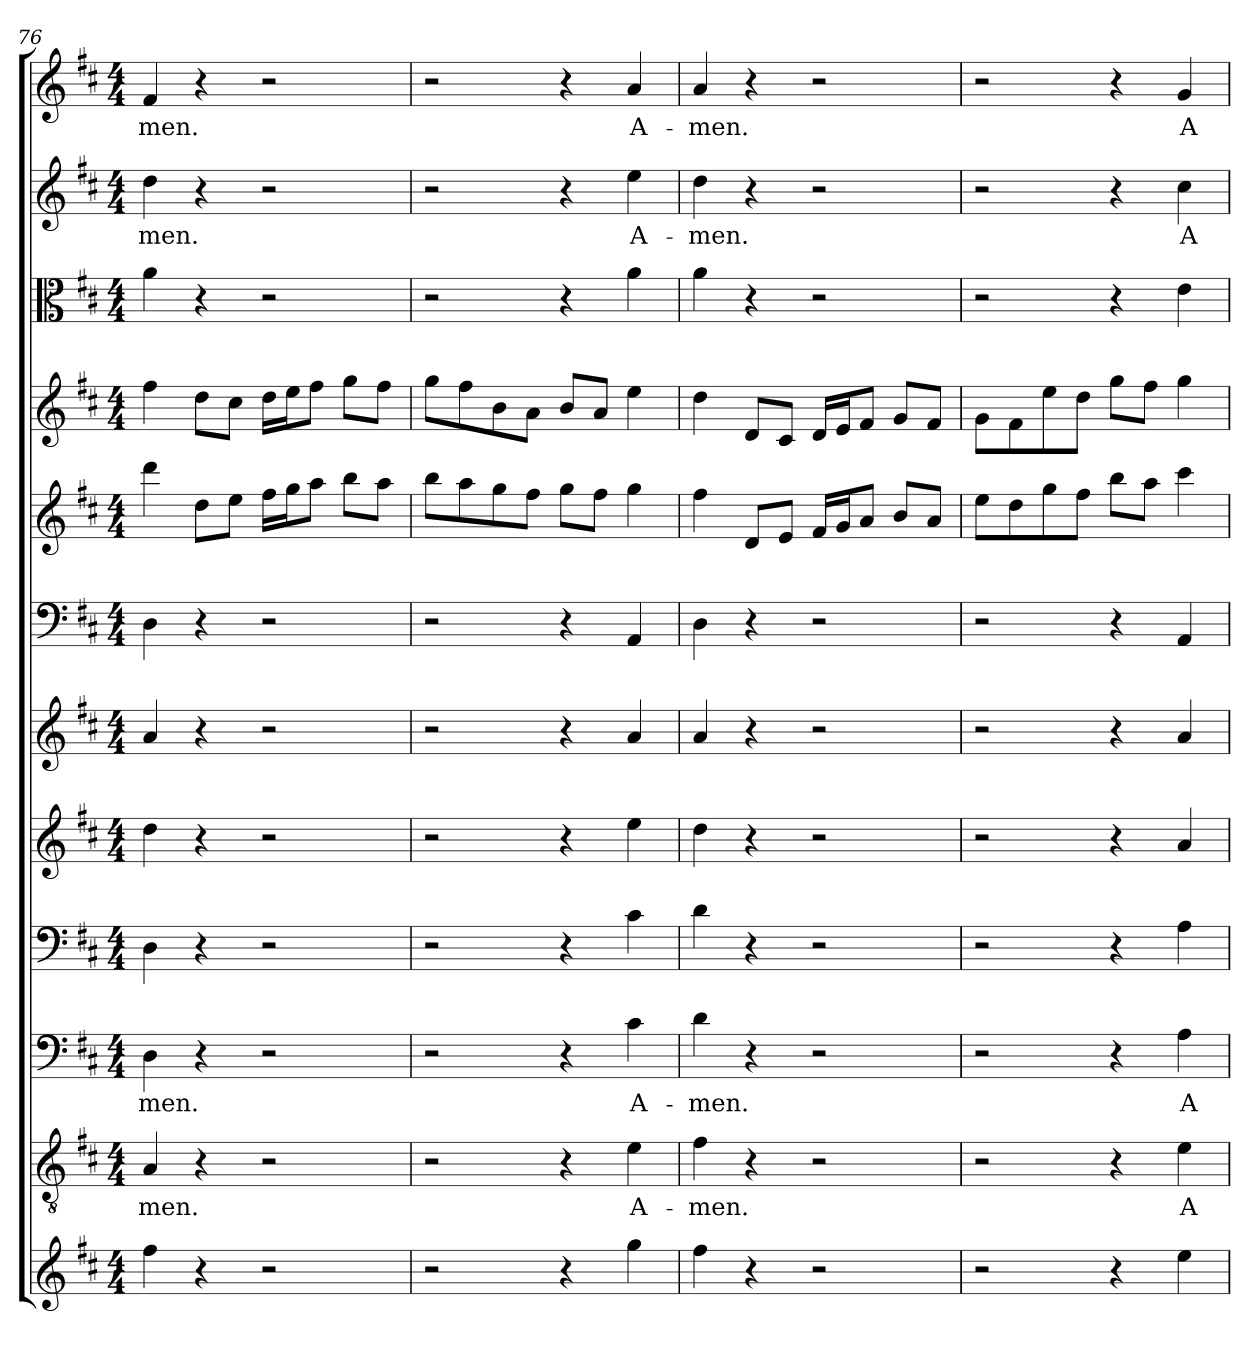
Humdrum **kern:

**kern	**kern	**text	**kern	**text	**kern	**kern	**kern	**kern	**kern	**kern	**kern	**kern	**text	**kern	**text
*part12	*part11	*part11	*part10	*part10	*part9	*part8	*part7	*part6	*part5	*part4	*part3	*part2	*part2	*part1	*part1
*staff12	*staff11	*staff11	*staff10	*staff10	*staff9	*staff8	*staff7	*staff6	*staff5	*staff4	*staff3	*staff2	*staff2	*staff1	*staff1
*clefG2	*clefGv2	*	*clefF4	*	*clefF4	*clefG2	*clefG2	*clefF4	*clefG2	*clefG2	*clefC3	*clefG2	*	*clefG2	*
*k[f#c#]	*k[f#c#]	*	*k[f#c#]	*	*k[f#c#]	*k[f#c#]	*k[f#c#]	*k[f#c#]	*k[f#c#]	*k[f#c#]	*k[f#c#]	*k[f#c#]	*	*k[f#c#]	*
*D:	*D:	*	*D:	*	*D:	*D:	*D:	*D:	*D:	*D:	*D:	*D:	*	*D:	*
*M4/4	*M4/4	*	*M4/4	*	*M4/4	*M4/4	*M4/4	*M4/4	*M4/4	*M4/4	*M4/4	*M4/4	*	*M4/4	*
=76	=76	=76	=76	=76	=76	=76	=76	=76	=76	=76	=76	=76	=76	=76	=76
4ff#\	4A/	-men.	4D\	-men.	4D\	4dd\	4a/	4D\	4ddd\	4ff#\	4a\	4dd\	-men.	4f#/	-men.
4r	4r	.	4r	.	4r	4r	4r	4r	8dd\L	8dd\L	4r	4r	.	4r	.
.	.	.	.	.	.	.	.	.	8ee\J	8cc#\J	.	.	.	.	.
2r	2r	.	2r	.	2r	2r	2r	2r	16ff#\LL	16dd\LL	2r	2r	.	2r	.
.	.	.	.	.	.	.	.	.	16gg\J	16ee\J	.	.	.	.	.
.	.	.	.	.	.	.	.	.	8aa\J	8ff#\J	.	.	.	.	.
.	.	.	.	.	.	.	.	.	8bb\L	8gg\L	.	.	.	.	.
.	.	.	.	.	.	.	.	.	8aa\J	8ff#\J	.	.	.	.	.
=77	=77	=77	=77	=77	=77	=77	=77	=77	=77	=77	=77	=77	=77	=77	=77
2r	2r	.	2r	.	2r	2r	2r	2r	8bb\L	8gg\L	2r	2r	.	2r	.
.	.	.	.	.	.	.	.	.	8aa\	8ff#\	.	.	.	.	.
.	.	.	.	.	.	.	.	.	8gg\	8b\	.	.	.	.	.
.	.	.	.	.	.	.	.	.	8ff#\J	8a\J	.	.	.	.	.
4r	4r	.	4r	.	4r	4r	4r	4r	8gg\L	8b/L	4r	4r	.	4r	.
.	.	.	.	.	.	.	.	.	8ff#\J	8a/J	.	.	.	.	.
4gg\	4e\	A-	4c#\	A-	4c#\	4ee\	4a/	4AA/	4gg\	4ee\	4a\	4ee\	A-	4a/	A-
=78	=78	=78	=78	=78	=78	=78	=78	=78	=78	=78	=78	=78	=78	=78	=78
4ff#\	4f#\	-men.	4d\	-men.	4d\	4dd\	4a/	4D\	4ff#\	4dd\	4a\	4dd\	-men.	4a/	-men.
4r	4r	.	4r	.	4r	4r	4r	4r	8d/L	8d/L	4r	4r	.	4r	.
.	.	.	.	.	.	.	.	.	8e/J	8c#/J	.	.	.	.	.
2r	2r	.	2r	.	2r	2r	2r	2r	16f#/LL	16d/LL	2r	2r	.	2r	.
.	.	.	.	.	.	.	.	.	16g/J	16e/J	.	.	.	.	.
.	.	.	.	.	.	.	.	.	8a/J	8f#/J	.	.	.	.	.
.	.	.	.	.	.	.	.	.	8b/L	8g/L	.	.	.	.	.
.	.	.	.	.	.	.	.	.	8a/J	8f#/J	.	.	.	.	.
=79	=79	=79	=79	=79	=79	=79	=79	=79	=79	=79	=79	=79	=79	=79	=79
2r	2r	.	2r	.	2r	2r	2r	2r	8ee\L	8g\L	2r	2r	.	2r	.
.	.	.	.	.	.	.	.	.	8dd\	8f#\	.	.	.	.	.
.	.	.	.	.	.	.	.	.	8gg\	8ee\	.	.	.	.	.
.	.	.	.	.	.	.	.	.	8ff#\J	8dd\J	.	.	.	.	.
4r	4r	.	4r	.	4r	4r	4r	4r	8bb\L	8gg\L	4r	4r	.	4r	.
.	.	.	.	.	.	.	.	.	8aa\J	8ff#\J	.	.	.	.	.
4ee\	4e\	A-	4A\	A-	4A\	4a/	4a/	4AA/	4ccc#\	4gg\	4e\	4cc#\	A-	4g/	A-
=	=	=	=	=	=	=	=	=	=	=	=	=	=	=	=
*-	*-	*-	*-	*-	*-	*-	*-	*-	*-	*-	*-	*-	*-	*-	*-
